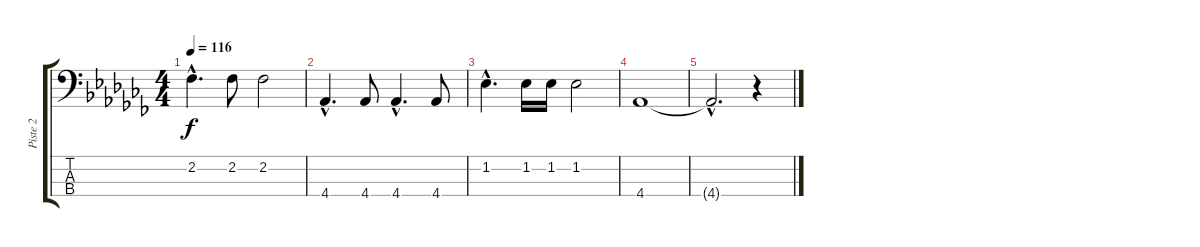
\track ("Piste 2" "Piste 2") {instrument electricbassfinger}
\staff {score tabs}
\tuning (G2 D2 A1 E1) {hide}
\ts (4 4)
\tempo 116
\clef f4
\ks abminor
2.2{hac}.4{d dy f} 2.2.8 2.2.2 |
4.4{hac}.4{d} 4.4.8 4.4{hac}.4{d} 4.4.8 |
1.2{hac}.4{d} 1.2.16 1.2.16 1.2.2 |
4.4.1 |
4.4{hac t}.2{d} r.4
